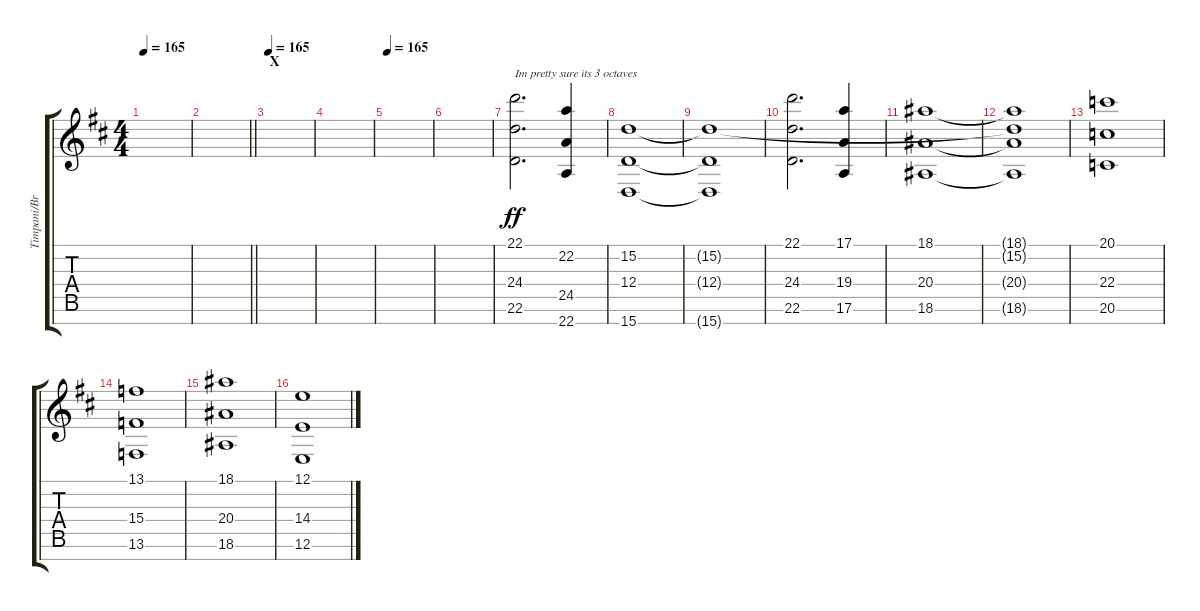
\track ("Timpani/Brass [Orchestra]" "Timpani/Br") {instrument timpani}
\staff {score tabs}
\tuning (E4 B3 G3 D3 A2 E2 B1) {hide}
\ts (4 4)
\tempo 165
\clef g2
\ks d
|
\barLineRight lightlight
|
\section ("" "X")
\tempo 165
|
|
\tempo 165
|
|
(22.1 24.4 22.6).2{d txt "Im pretty sure its 3 octaves" dy ff volume 16 instrument brasssection} (22.2 24.5 22.7).4 |
(15.2 12.4 15.7).1 |
(15.2{t} 12.4{t} 15.7{t}).1 |
(22.1 24.4 22.6).2{d} (17.1 19.4 17.6).4 |
(18.1 20.4 18.6).1 |
(18.1{t} 15.2{t} 20.4{t} 18.6{t}).1 |
(20.1 22.4 20.6).1 |
(13.1 15.4 13.6).1 |
(18.1 20.4 18.6).1 |
(12.1 14.4 12.6).1
